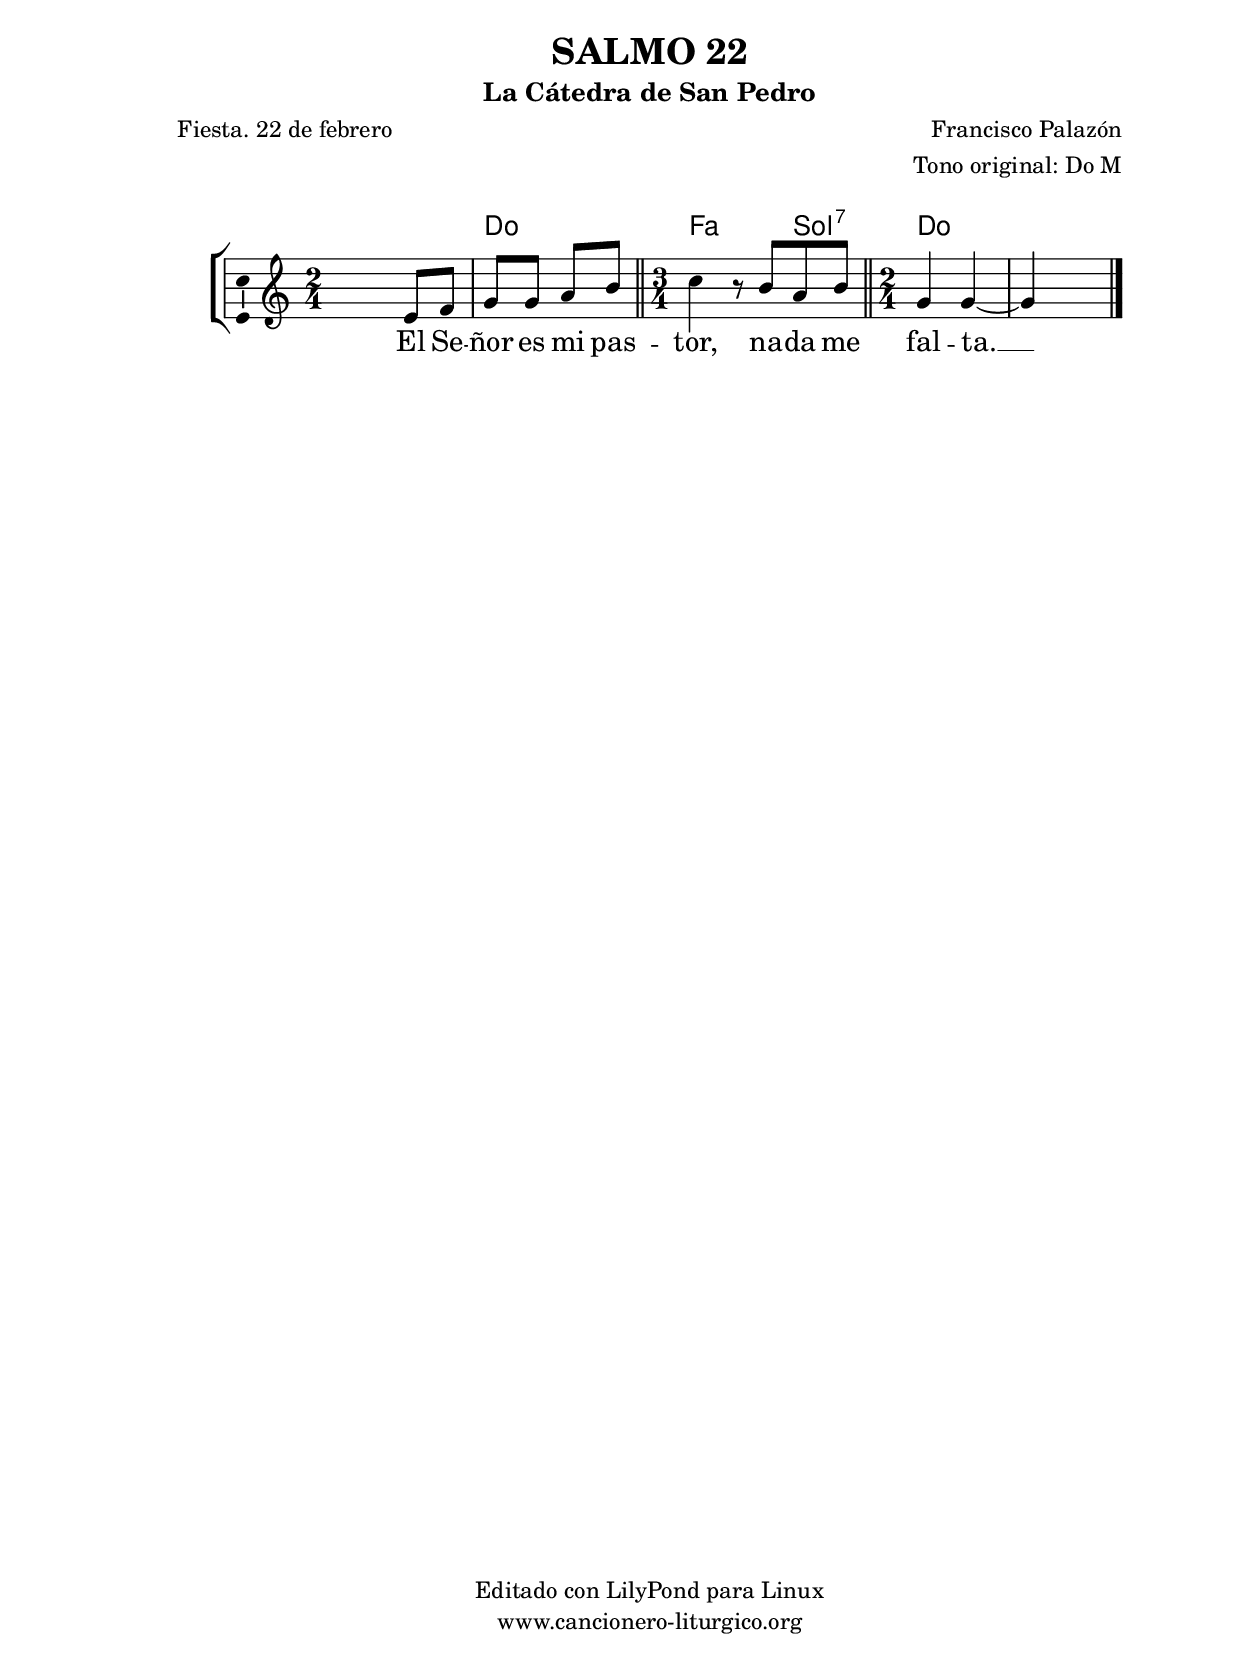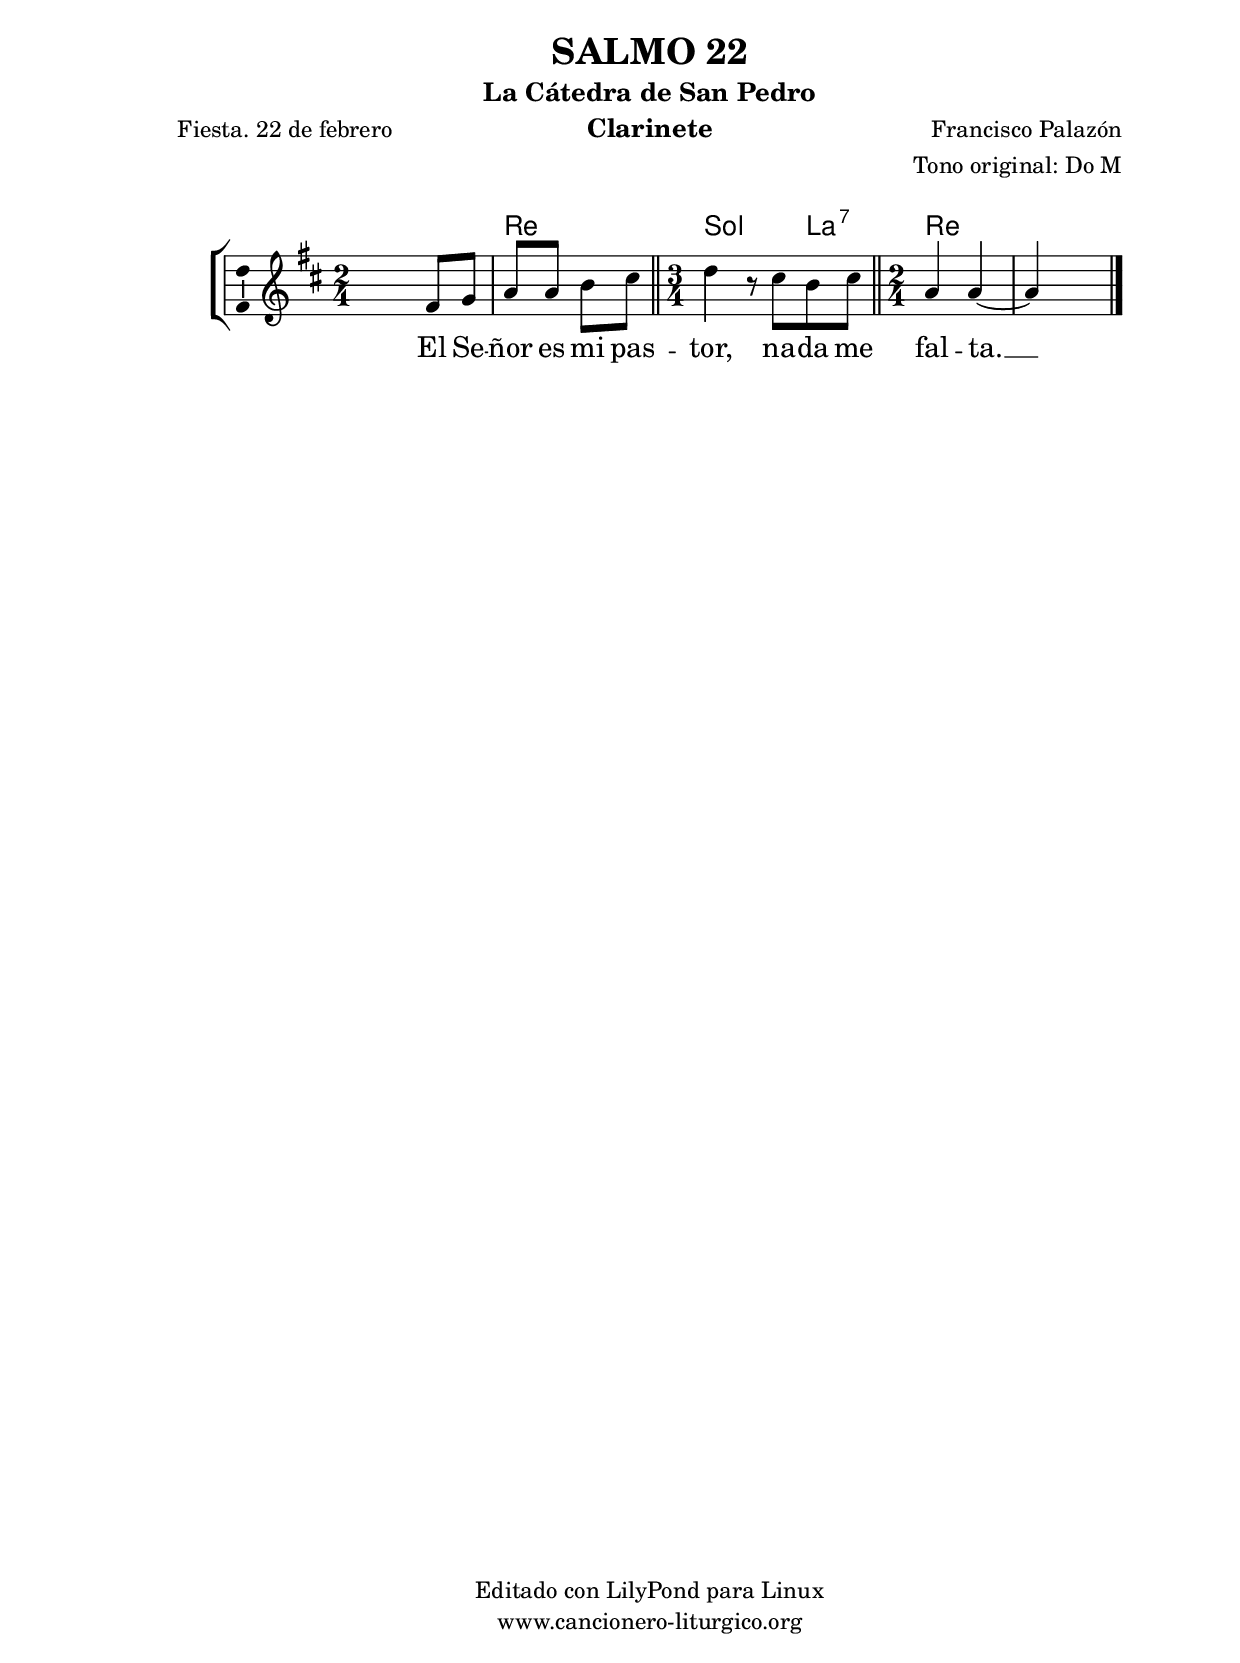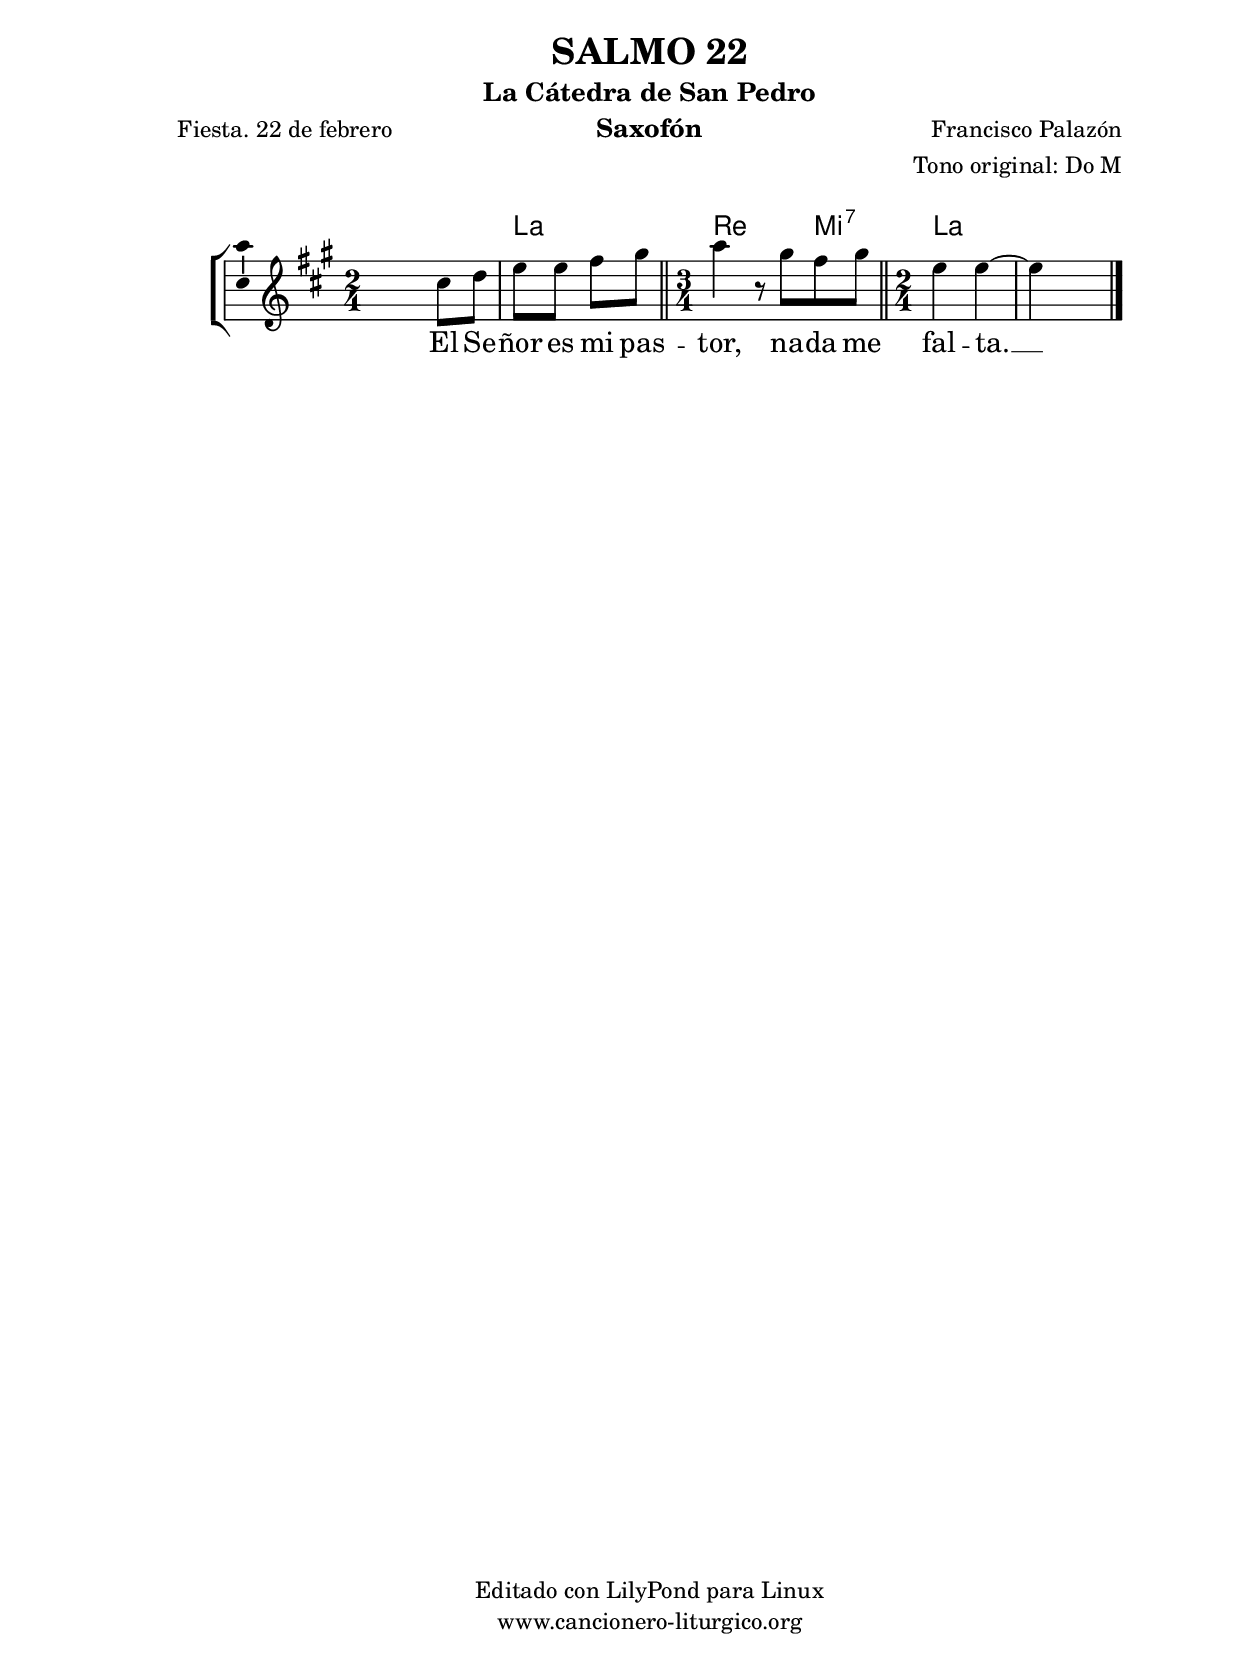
%
%para convertir .midi en .wav:
%timidity filename.midi -Ow -o finename.wav
%
%
%Para convertir de .wav a .mp3:
%lame -h -m j filename.wav
%
%
%para escuchar el midi:
%timidity nombrefichero.midi
%


%versión de lilypond para la que se ha escrito esta partitura:
\version "2.16.0"

	%Tamaño papel
	#(set-default-paper-size "a4")
	%Tamaño partitura
	#(set-global-staff-size 20)
	%No responde al pulsar sobre una nota
	#(ly:set-option 'point-and-click #f)

%parámetros del encabezamiento:
\header {
	title = "SALMO 22"
	subtitle = "La Cátedra de San Pedro"
	composer = "Francisco Palazón"
	poet = "Fiesta. 22 de febrero"
	meter = ""
	arranger = "Tono original: Do M"
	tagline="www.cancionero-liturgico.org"
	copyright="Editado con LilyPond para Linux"
	tiempo = ""
	usos = "Salmo"
	letra = "El Señor es mi pastor, nada me falta."
	}

%parámetros asociados al papel:
\paper  {
	oddHeaderMarkup = \markup {\fill-line { \on-the-fly #not-first-page \fromproperty #'header:title \on-the-fly #not-first-page \fromproperty #'header:composer }}
	evenHeaderMarkup = \markup {\fill-line { \fromproperty #'header:composer \fromproperty #'header:title }}
	#(set-paper-size "a4")
	print-page-number = ##f
	first-page-number = 1
	print-first-page-number = ##f
%	head-separation = 3.0 \cm
	top-margin = 2.0 \cm
	bottom-margin = 0.5\cm
%%%	bottom-margin = -1.0\cm
	left-margin = 3.0 \cm
	line-width = 16.0 \cm 
	indent = 8\mm
	interscoreline = 2.\mm
	between-system-space = 15\mm
%	para que las partituras no llenen la hoja:
	ragged-bottom = ##t
%	idem para la última hoja:
	ragged-last-bottom = ##f
%	para que las partituras llenen el ancho del papel:
	ragged-last = ##f
	after-title-space = 2.5 \cm
%page-count=1
%system-count=1

	%Flexible Vertical Spacing
%	markup-markup-spacing =
%	#'((basic-distance . 15) (minimum-distance . 15) (padding . 3))
	markup-system-spacing =
	#'((basic-distance . 15) (minimum-distance . 15) (padding . 3))
	system-system-spacing =
	#'((basic-distance . 15) (minimum-distance . 15) (padding . 3))
	score-system-spacing =
	#'((basic-distance . 15) (minimum-distance . 15) (padding . 5))
%	top-system-spacing = % header
%	#'((basic-distance . 8) (minimum-distance . 0) (padding . 3))
%	top-markup-spacing =
%	#'((basic-distance . 20) (minimum-distance . 20) (padding . 3))
	last-bottom-spacing = % footer
	#'((basic-distance . 5) (minimum-distance . 5) (padding . 3))
%	score-markup-spacing =
%	#'((basic-distance . 16) (minimum-distance . 13) (padding . 3))

	}


%parámetros que afectan a toda la partitura:
global =  {
	%clave de sol (G):
	\clef G
	%armadura:
%%%	\transpose ees c
	\key c \major
	\tempo 4=100
	\set Score.tempoHideNote = ##t
	}


acordes = {
	\italianChords
	\chordmode {
%%%	\transpose ees c
{

s2
c2 f g4:7
c2 s2

	}
	}
}


melodia = 
%%%	\transpose ees c
{
	\relative c'{

\time 2/4
s4 e8 f
g8 g a b

\bar "||"
\time 3/4
c4 r8 b8 a b

\bar "||"
\time 2/4
g4 g~
g4 s4

	\bar "|."
	}
	}


texto = \lyricmode {
El Se -- ñor es mi pas -- tor,
na -- da me fal -- ta. __
	}


acordesStaff = \context ChordNames = acordesStaff <<
	\set chordChanges = ##t
	\acordes
	>>


vozStaff = \context Voice = vozStaff
\with {\consists "Ambitus_engraver"}
<<
%	\set Staff.instrumentName = ""
%	\set Staff.shortInstrumentName = ""
%	\set Staff.midiInstrument = #"clarinet"
%	\set Staff.midiInstrument = #"cello"
%	\set Staff.midiInstrument = #"flute"
	\set Staff.midiInstrument = #"electric guitar (jazz)"
%	\set Staff.midiInstrument = #"english horn"
%	\set Staff.midiInstrument = #"violin"
%	\set Staff.midiInstrument = #"glockenspiel"
	\set Staff.midiMinimumVolume = #0.7
	\set Staff.midiMaximumVolume = #0.9
	\global
	\melodia
	>>


textoStaff = \context Lyrics = textoStaff <<
	\lyricsto vozStaff \texto
	>>

\book {
	\score {
		\context ChoirStaff {
			\override StaffGroup.SystemStartBracket #'collapse-height = #1
			\override Score.SystemStartBar #'collapse-height = #1
			<<
			\acordesStaff
			\vozStaff
			\textoStaff
			>>
			}
		\layout {
	    		\context {
				\Lyrics
				\override LyricText #'font-size = #2
				}
	   		 \context {
				\Score
				%fontSize = #3
				\override StaffSymbol #'staff-space = #(magstep +3)
				%\override Beam #'thickness = #0.55
				%\override SpacingSpanner #'spacing-increment = #1.0
				%\override Slur #'height-limit = #1.5
				}
			}
		}
	\score {
		\unfoldRepeats
		\context ChoirStaff {
			<<
			\acordesStaff
			\vozStaff
			>>
			}
		\midi {
	  		\context {
	  			\Score
				tempoWholesPerMinute = #(ly:make-moment 70 4)
				}
			}
		}
	}

%Partitura para clarinete
#(define output-suffix "C")
\book {
	\header{
		instrument = "Clarinete"
		}
	\score {
		\context ChoirStaff {
			\override StaffGroup.SystemStartBracket #'collapse-height = #1
			\override Score.SystemStartBar #'collapse-height = #1
\transpose c d
			<<
			\acordesStaff
			\vozStaff
			\textoStaff
			>>
			}
		\layout {
	    		\context {
				\Lyrics
				\override LyricText #'font-size = #2
				}
	   		 \context {
				\Score
				%fontSize = #3
				\override StaffSymbol #'staff-space = #(magstep +3)
				%\override Beam #'thickness = #0.55
				%\override SpacingSpanner #'spacing-increment = #1.0
				%\override Slur #'height-limit = #1.5
				}
			}
		}
	}

%Partitura para saxofón
#(define output-suffix "S")
\book {
	\header{
		instrument = "Saxofón"
		}
	\score {
		\context ChoirStaff {
			\override StaffGroup.SystemStartBracket #'collapse-height = #1
			\override Score.SystemStartBar #'collapse-height = #1
\transpose c a
			<<
			\acordesStaff
			\vozStaff
			\textoStaff
			>>
			}
		\layout {
	    		\context {
				\Lyrics
				\override LyricText #'font-size = #2
				}
	   		 \context {
				\Score
				%fontSize = #3
				\override StaffSymbol #'staff-space = #(magstep +3)
				%\override Beam #'thickness = #0.55
				%\override SpacingSpanner #'spacing-increment = #1.0
				%\override Slur #'height-limit = #1.5
				}
			}
		}
	}

